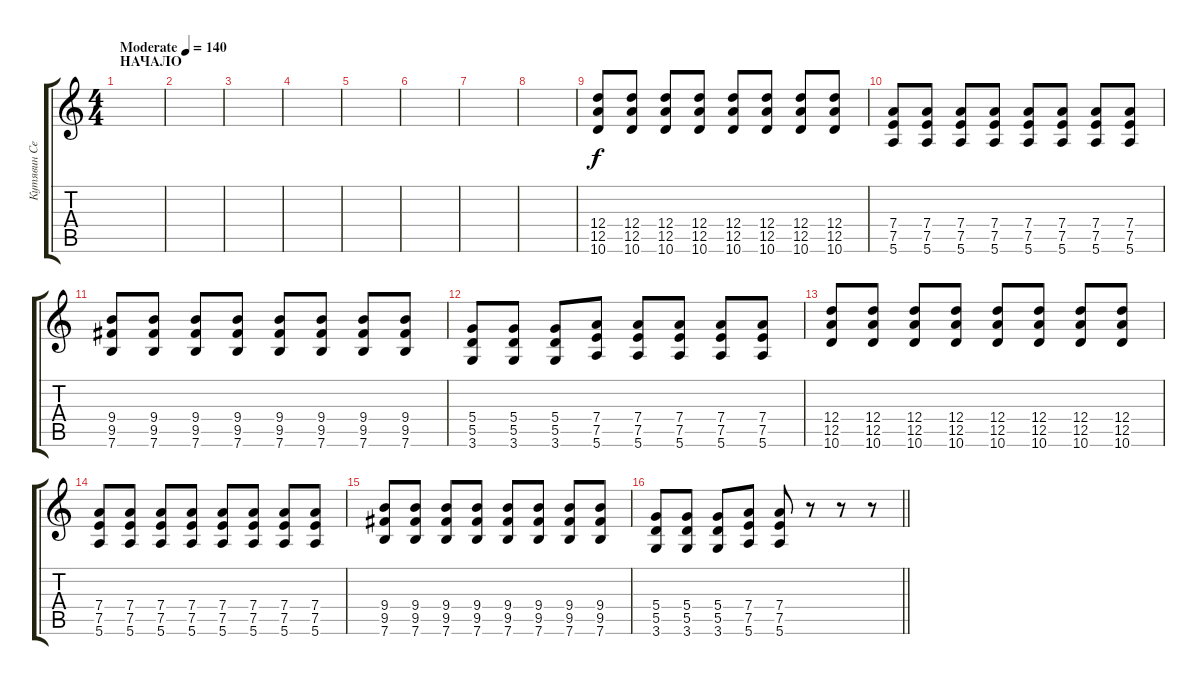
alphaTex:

\track ("Кутявин Сергей" "Кутявин Се") {instrument distortionguitar}
\staff {score tabs}
\tuning (E4 B3 G3 D3 A2 E2) {hide}
\ts (4 4)
\section ("" "НАЧАЛО")
\tempo (140 "Moderate")
\clef g2
\ks c
|
|
|
|
|
|
|
|
(12.4 12.5 10.6).8 (12.4 12.5 10.6).8 (12.4 12.5 10.6).8 (12.4 12.5 10.6).8 (12.4 12.5 10.6).8 (12.4 12.5 10.6).8 (12.4 12.5 10.6).8 (12.4 12.5 10.6).8 |
(7.4 7.5 5.6).8 (7.4 7.5 5.6).8 (7.4 7.5 5.6).8 (7.4 7.5 5.6).8 (7.4 7.5 5.6).8 (7.4 7.5 5.6).8 (7.4 7.5 5.6).8 (7.4 7.5 5.6).8 |
(9.4 9.5 7.6).8 (9.4 9.5 7.6).8 (9.4 9.5 7.6).8 (9.4 9.5 7.6).8 (9.4 9.5 7.6).8 (9.4 9.5 7.6).8 (9.4 9.5 7.6).8 (9.4 9.5 7.6).8 |
(5.4 5.5 3.6).8 (5.4 5.5 3.6).8 (5.4 5.5 3.6).8 (7.4 7.5 5.6).8 (7.4 7.5 5.6).8 (7.4 7.5 5.6).8 (7.4 7.5 5.6).8 (7.4 7.5 5.6).8 |
(12.4 12.5 10.6).8 (12.4 12.5 10.6).8 (12.4 12.5 10.6).8 (12.4 12.5 10.6).8 (12.4 12.5 10.6).8 (12.4 12.5 10.6).8 (12.4 12.5 10.6).8 (12.4 12.5 10.6).8 |
(7.4 7.5 5.6).8 (7.4 7.5 5.6).8 (7.4 7.5 5.6).8 (7.4 7.5 5.6).8 (7.4 7.5 5.6).8 (7.4 7.5 5.6).8 (7.4 7.5 5.6).8 (7.4 7.5 5.6).8 |
(9.4 9.5 7.6).8 (9.4 9.5 7.6).8 (9.4 9.5 7.6).8 (9.4 9.5 7.6).8 (9.4 9.5 7.6).8 (9.4 9.5 7.6).8 (9.4 9.5 7.6).8 (9.4 9.5 7.6).8 |
\barLineRight lightlight
(5.4 5.5 3.6).8 (5.4 5.5 3.6).8 (5.4 5.5 3.6).8 (7.4 7.5 5.6).8 (7.4 7.5 5.6).8 r.8 r.8 r.8
